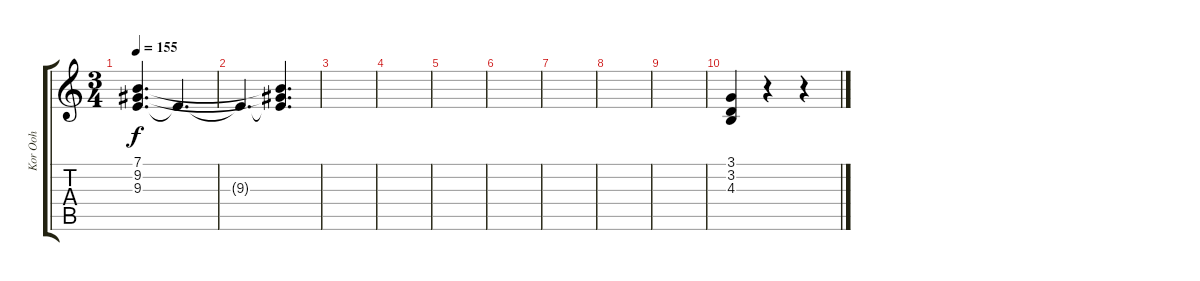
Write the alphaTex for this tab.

\track ("Kor Ooh" "Kor Ooh") {instrument voiceoohs}
\staff {score tabs}
\tuning (E4 B3 G3 D3 A2 E2) {hide}
\ts (3 4)
\tempo 155
\clef g2
\ks c
(7.1 9.2 9.3).4{d dy f} 9.3{t}.4{d} |
9.3{t}.4{d} (7.1{t} 9.2{t} 9.3{t}).4{d} |
|
|
|
|
|
|
|
(3.1 3.2 4.3).4 r.4 r.4
